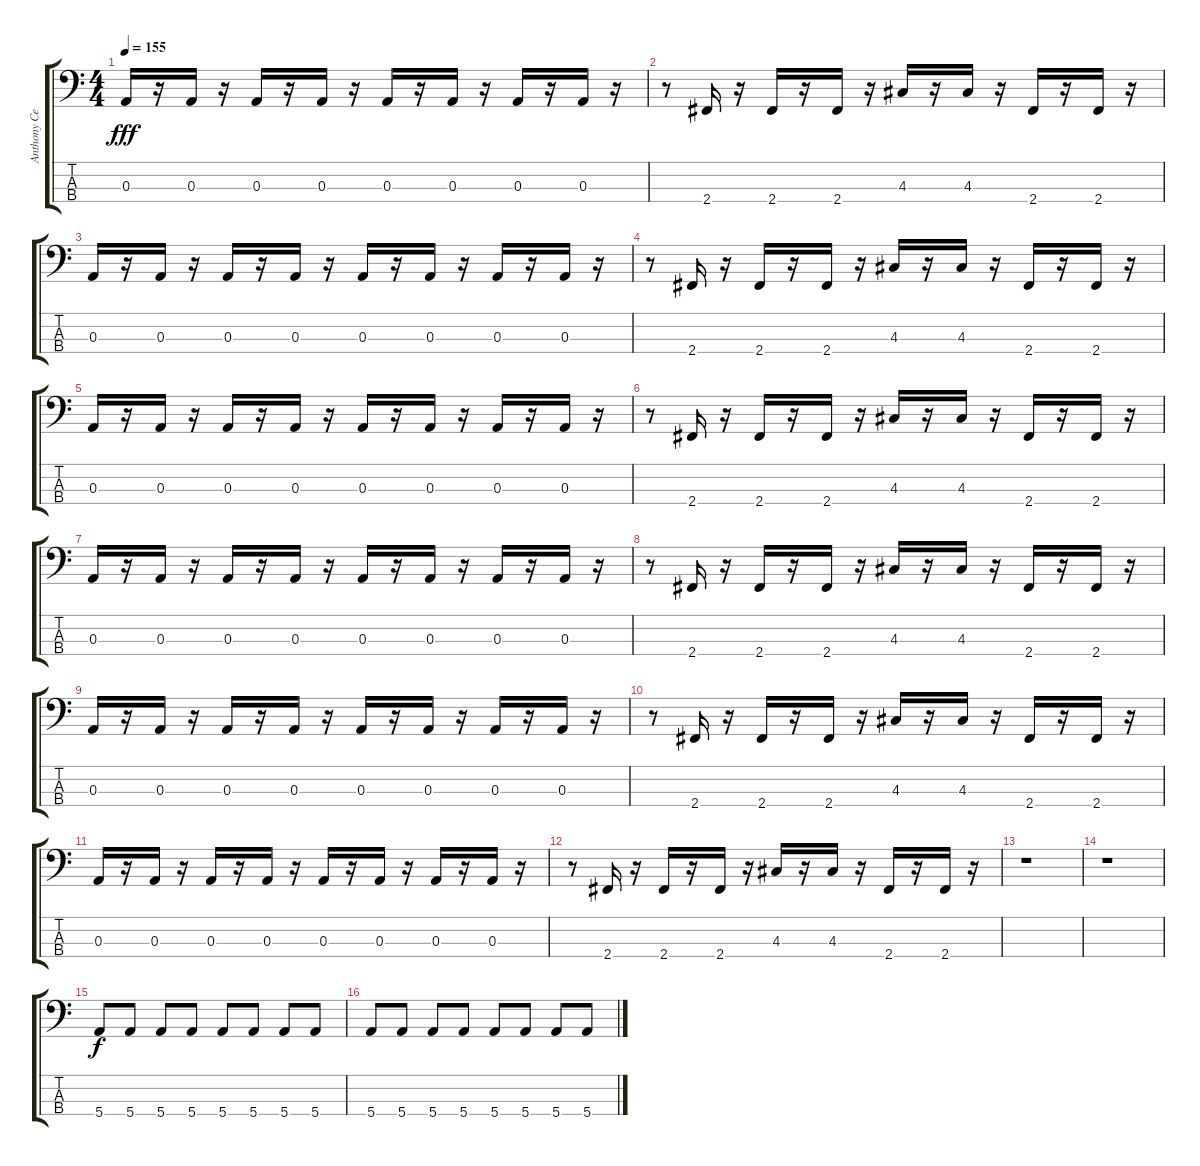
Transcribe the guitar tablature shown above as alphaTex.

\track ("Anthony Celestino(bass)" "Anthony Ce") {instrument electricbasspick}
\staff {score tabs}
\tuning (G2 D2 A1 E1) {hide}
\ts (4 4)
\tempo 155
\clef f4
\ks c
0.3.16{dy fff} r.16 0.3.16 r.16 0.3.16 r.16 0.3.16 r.16 0.3.16 r.16 0.3.16 r.16 0.3.16 r.16 0.3.16 r.16 |
r.8 2.4.16 r.16 2.4.16 r.16 2.4.16 r.16 4.3.16 r.16 4.3.16 r.16 2.4.16 r.16 2.4.16 r.16 |
0.3.16 r.16 0.3.16 r.16 0.3.16 r.16 0.3.16 r.16 0.3.16 r.16 0.3.16 r.16 0.3.16 r.16 0.3.16 r.16 |
r.8 2.4.16 r.16 2.4.16 r.16 2.4.16 r.16 4.3.16 r.16 4.3.16 r.16 2.4.16 r.16 2.4.16 r.16 |
0.3.16 r.16 0.3.16 r.16 0.3.16 r.16 0.3.16 r.16 0.3.16 r.16 0.3.16 r.16 0.3.16 r.16 0.3.16 r.16 |
r.8 2.4.16 r.16 2.4.16 r.16 2.4.16 r.16 4.3.16 r.16 4.3.16 r.16 2.4.16 r.16 2.4.16 r.16 |
0.3.16 r.16 0.3.16 r.16 0.3.16 r.16 0.3.16 r.16 0.3.16 r.16 0.3.16 r.16 0.3.16 r.16 0.3.16 r.16 |
r.8 2.4.16 r.16 2.4.16 r.16 2.4.16 r.16 4.3.16 r.16 4.3.16 r.16 2.4.16 r.16 2.4.16 r.16 |
0.3.16 r.16 0.3.16 r.16 0.3.16 r.16 0.3.16 r.16 0.3.16 r.16 0.3.16 r.16 0.3.16 r.16 0.3.16 r.16 |
r.8 2.4.16 r.16 2.4.16 r.16 2.4.16 r.16 4.3.16 r.16 4.3.16 r.16 2.4.16 r.16 2.4.16 r.16 |
0.3.16 r.16 0.3.16 r.16 0.3.16 r.16 0.3.16 r.16 0.3.16 r.16 0.3.16 r.16 0.3.16 r.16 0.3.16 r.16 |
r.8 2.4.16 r.16 2.4.16 r.16 2.4.16 r.16 4.3.16 r.16 4.3.16 r.16 2.4.16 r.16 2.4.16 r.16 |
r.1 |
r.1 |
5.4.8{dy f} 5.4.8 5.4.8 5.4.8 5.4.8 5.4.8 5.4.8 5.4.8 |
5.4.8 5.4.8 5.4.8 5.4.8 5.4.8 5.4.8 5.4.8 5.4.8
